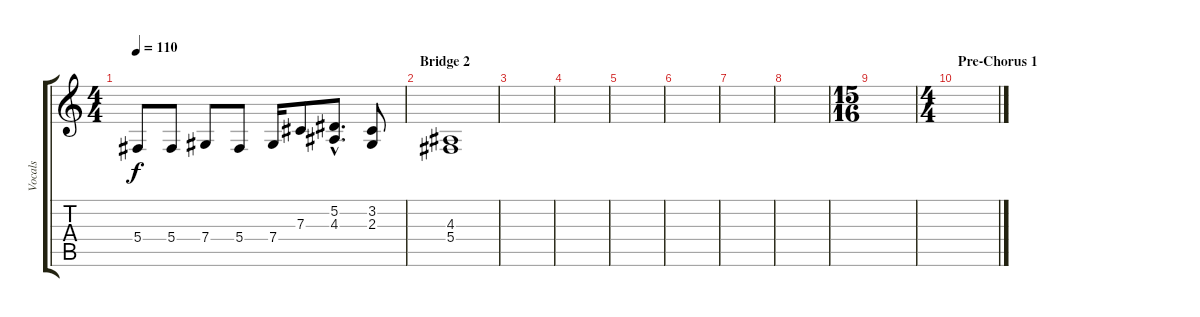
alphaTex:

\track ("Vocals" "Vocals") {instrument lead1square}
\staff {score tabs}
\tuning (Eb4 Bb3 Gb3 Db3 Ab2 Eb2) {hide}
\ts (4 4)
\tempo 110
\clef g2
\ks c
5.4.8{dy f} 5.4.8 7.4.8 5.4.8 7.4.16 7.3.8 (5.2{hac} 4.3{hac}).8{d} (3.2 2.3).8 |
\section ("" "Bridge 2")
(4.3 5.4).1 |
|
|
|
|
|
|
\ts (15 16)
|
\ts (4 4)
\section ("" "Pre-Chorus 1")
